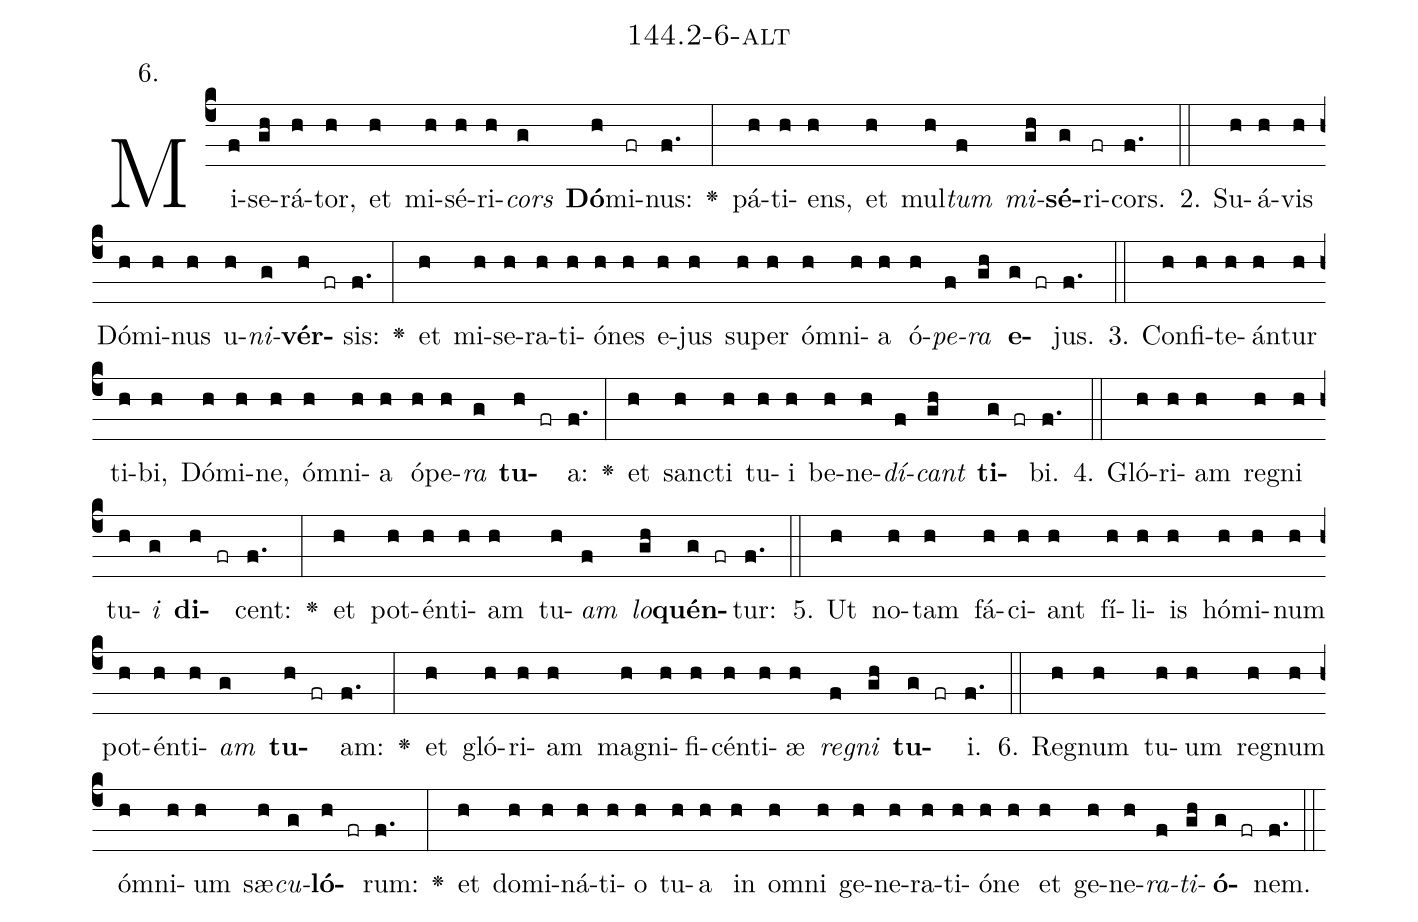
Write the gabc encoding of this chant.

name: 144.2-6-alt;
annotation: 6.;
%%
(c4)Mi(f)se(gh)rá(h)tor,(h) et(h) mi(h)sé(h)ri(h)<i>cors</i>(g) <b>Dó</b>(h)mi(fr)nus:(f.) <v>\greheightstar</v>(:) pá(h)ti(h)ens,(h) et(h) mul(h)<i>tum</i>(f) <i>mi</i>(gh)<b>sé</b>(g)ri(fr)cors.(f.) (::)
2. Su(h)á(h)vis(h) Dó(h)mi(h)nus(h) u(h)<i>ni</i>(g)<b>vér</b>(h fr)sis:(f.) <v>\greheightstar</v>(:) et(h) mi(h)se(h)ra(h)ti(h)ó(h)nes(h) e(h)jus(h) su(h)per(h) óm(h)ni(h)a(h) ó(h)<i>pe</i>(f)<i>ra</i>(gh) <b>e</b>(g fr)jus.(f.) (::)
3. Con(h)fi(h)te(h)án(h)tur(h) ti(h)bi,(h) Dó(h)mi(h)ne,(h) óm(h)ni(h)a(h) ó(h)pe(h)<i>ra</i>(g) <b>tu</b>(h fr)a:(f.) <v>\greheightstar</v>(:) et(h) sanc(h)ti(h) tu(h)i(h) be(h)ne(h)<i>dí</i>(f)<i>cant</i>(gh) <b>ti</b>(g fr)bi.(f.) (::)
4. Gló(h)ri(h)am(h) re(h)gni(h) tu(h)<i>i</i>(g) <b>di</b>(h fr)cent:(f.) <v>\greheightstar</v>(:) et(h) pot(h)én(h)ti(h)am(h) tu(h)<i>am</i>(f) <i>lo</i>(gh)<b>quén</b>(g fr)tur:(f.) (::)
5. Ut(h) no(h)tam(h) fá(h)ci(h)ant(h) fí(h)li(h)is(h) hó(h)mi(h)num(h) pot(h)én(h)ti(h)<i>am</i>(g) <b>tu</b>(h fr)am:(f.) <v>\greheightstar</v>(:) et(h) gló(h)ri(h)am(h) ma(h)gni(h)fi(h)cén(h)ti(h)æ(h) <i>re</i>(f)<i>gni</i>(gh) <b>tu</b>(g fr)i.(f.) (::)
6. Re(h)gnum(h) tu(h)um(h) re(h)gnum(h) óm(h)ni(h)um(h) sæ(h)<i>cu</i>(g)<b>ló</b>(h fr)rum:(f.) <v>\greheightstar</v>(:) et(h) do(h)mi(h)ná(h)ti(h)o(h) tu(h)a(h) in(h) om(h)ni(h) ge(h)ne(h)ra(h)ti(h)ó(h)ne(h) et(h) ge(h)ne(h)<i>ra</i>(f)<i>ti</i>(gh)<b>ó</b>(g fr)nem.(f.) (::)
